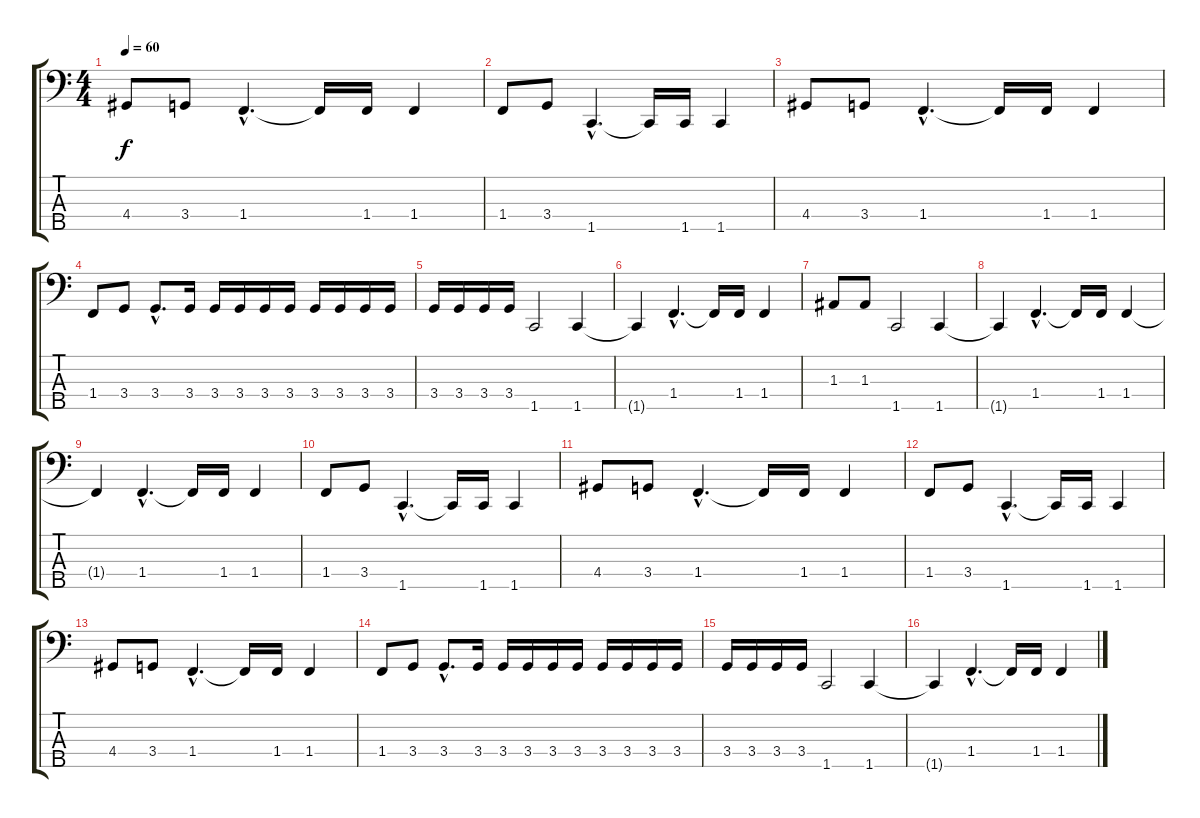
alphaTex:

\track "" {instrument electricbassfinger}
\staff {score tabs}
\tuning (G2 D2 A1 E1 B0) {hide}
\ts (4 4)
\tempo 60
\clef f4
\ks c
4.4.8{dy f} 3.4.8 1.4{hac}.4{d} 1.4{t}.16 1.4.16 1.4.4 |
1.4.8 3.4.8 1.5{hac}.4{d} 1.5{t}.16 1.5.16 1.5.4 |
4.4.8 3.4.8 1.4{hac}.4{d} 1.4{t}.16 1.4.16 1.4.4 |
1.4.8 3.4.8 3.4{hac}.8{d} 3.4.16 3.4.16 3.4.16 3.4.16 3.4.16 3.4.16 3.4.16 3.4.16 3.4.16 |
3.4.16 3.4.16 3.4.16 3.4.16 1.5.2 1.5.4 |
1.5{t}.4 1.4{hac}.4{d} 1.4{t}.16 1.4.16 1.4.4 |
1.3.8 1.3.8 1.5.2 1.5.4 |
1.5{t}.4 1.4{hac}.4{d} 1.4{t}.16 1.4.16 1.4.4 |
1.4{t}.4 1.4{hac}.4{d} 1.4{t}.16 1.4.16 1.4.4 |
1.4.8 3.4.8 1.5{hac}.4{d} 1.5{t}.16 1.5.16 1.5.4 |
4.4.8 3.4.8 1.4{hac}.4{d} 1.4{t}.16 1.4.16 1.4.4 |
1.4.8 3.4.8 1.5{hac}.4{d} 1.5{t}.16 1.5.16 1.5.4 |
4.4.8 3.4.8 1.4{hac}.4{d} 1.4{t}.16 1.4.16 1.4.4 |
1.4.8 3.4.8 3.4{hac}.8{d} 3.4.16 3.4.16 3.4.16 3.4.16 3.4.16 3.4.16 3.4.16 3.4.16 3.4.16 |
3.4.16 3.4.16 3.4.16 3.4.16 1.5.2 1.5.4 |
1.5{t}.4 1.4{hac}.4{d} 1.4{t}.16 1.4.16 1.4.4
